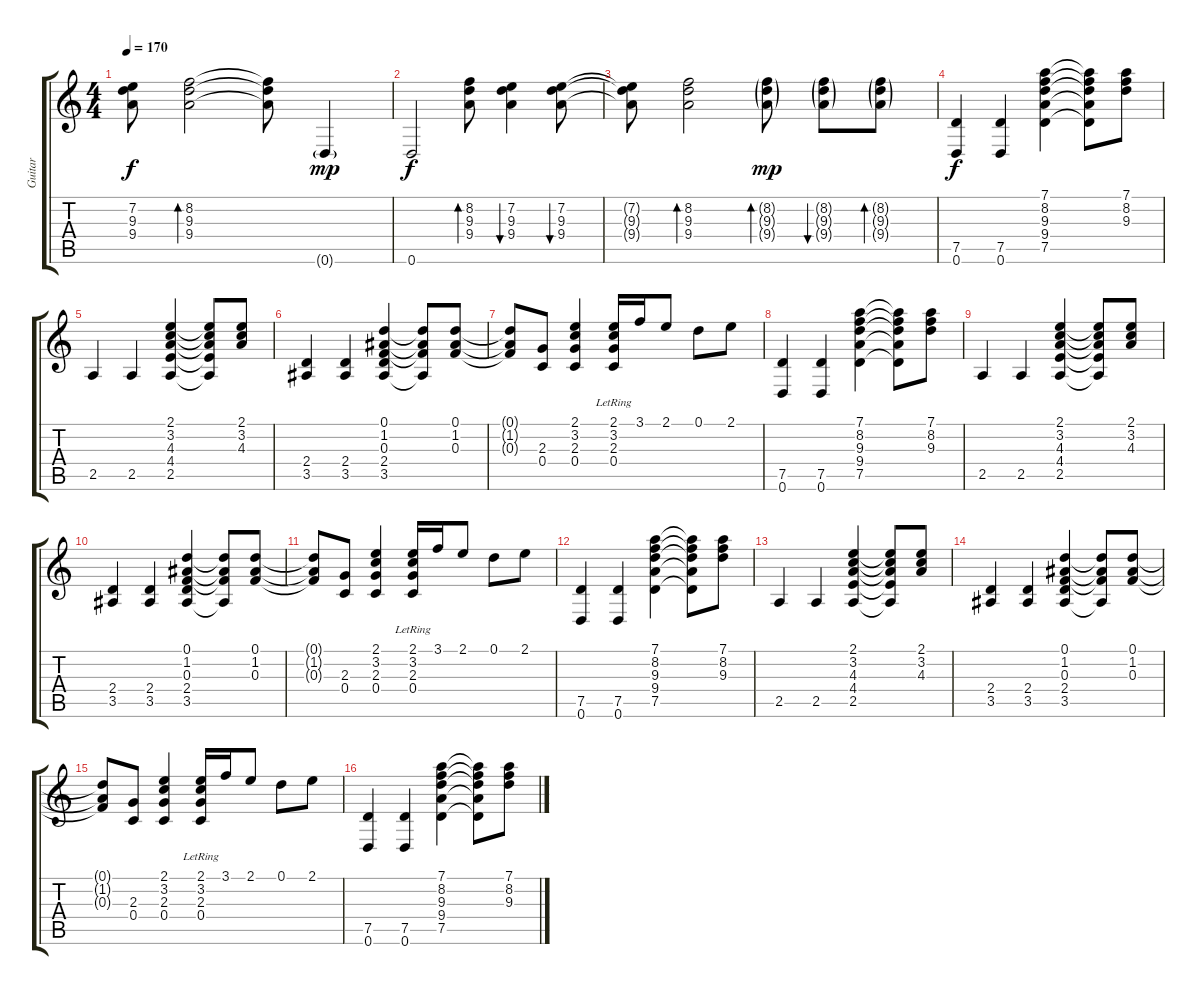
\track ("Guitar" "Guitar") {instrument electricguitarjazz}
\staff {score tabs}
\tuning (D4 A3 F3 C3 G2 D2) {hide}
\ts (4 4)
\tempo 170
\clef g2
\ks c
(7.2{t} 9.3{t} 9.4{t}).8{dy f} (8.2 9.3 9.4).2{bd 120} (8.2{t} 9.3{t} 9.4{t}).8 0.6{g}.4{dy mp} |
0.6.2{dy f} (8.2 9.3 9.4).8{bd 120} (7.2 9.3 9.4).4{bu 120} (7.2 9.3 9.4).8{bu 120} |
(7.2{t} 9.3{t} 9.4{t}).8 (8.2 9.3 9.4).2{bd 120} (8.2{g} 9.3{g} 9.4{g}).8{bd 120 dy mp} (8.2{g} 9.3{g} 9.4{g}).8{bu 120} (8.2{g} 9.3{g} 9.4{g}).8{bd 120} |
(7.5 0.6).4{dy f} (7.5 0.6).4 (7.1 8.2 9.3 9.4 7.5).4 (7.1{t} 8.2{t} 9.3{t} 9.4{t} 7.5{t}).8 (7.1 8.2 9.3).8 |
2.5.4 2.5.4 (2.1 3.2 4.3 4.4 2.5).4 (2.1{t} 3.2{t} 4.3{t} 4.4{t} 2.5{t}).8 (2.1 3.2 4.3).8 |
(2.4 3.5).4 (2.4 3.5).4 (0.1 1.2 0.3 2.4 3.5).4 (0.1{t} 1.2{t} 0.3{t} 3.5{t}).8 (0.1 1.2 0.3).8 |
(0.1{t} 1.2{t} 0.3{t}).8 (2.3 0.4).8 (2.1 3.2 2.3 0.4).4 (2.1 3.2{lr} 2.3{lr} 0.4{lr}).16 3.1.16 2.1.8 0.1.8 2.1.8 |
(7.5 0.6).4 (7.5 0.6).4 (7.1 8.2 9.3 9.4 7.5).4 (7.1{t} 8.2{t} 9.3{t} 9.4{t} 7.5{t}).8 (7.1 8.2 9.3).8 |
2.5.4 2.5.4 (2.1 3.2 4.3 4.4 2.5).4 (2.1{t} 3.2{t} 4.3{t} 4.4{t} 2.5{t}).8 (2.1 3.2 4.3).8 |
(2.4 3.5).4 (2.4 3.5).4 (0.1 1.2 0.3 2.4 3.5).4 (0.1{t} 1.2{t} 0.3{t} 3.5{t}).8 (0.1 1.2 0.3).8 |
(0.1{t} 1.2{t} 0.3{t}).8 (2.3 0.4).8 (2.1 3.2 2.3 0.4).4 (2.1 3.2{lr} 2.3{lr} 0.4{lr}).16 3.1.16 2.1.8 0.1.8 2.1.8 |
(7.5 0.6).4 (7.5 0.6).4 (7.1 8.2 9.3 9.4 7.5).4 (7.1{t} 8.2{t} 9.3{t} 9.4{t} 7.5{t}).8 (7.1 8.2 9.3).8 |
2.5.4 2.5.4 (2.1 3.2 4.3 4.4 2.5).4 (2.1{t} 3.2{t} 4.3{t} 4.4{t} 2.5{t}).8 (2.1 3.2 4.3).8 |
(2.4 3.5).4 (2.4 3.5).4 (0.1 1.2 0.3 2.4 3.5).4 (0.1{t} 1.2{t} 0.3{t} 3.5{t}).8 (0.1 1.2 0.3).8 |
(0.1{t} 1.2{t} 0.3{t}).8 (2.3 0.4).8 (2.1 3.2 2.3 0.4).4 (2.1 3.2{lr} 2.3{lr} 0.4{lr}).16 3.1.16 2.1.8 0.1.8 2.1.8 |
(7.5 0.6).4 (7.5 0.6).4 (7.1 8.2 9.3 9.4 7.5).4 (7.1{t} 8.2{t} 9.3{t} 9.4{t} 7.5{t}).8 (7.1 8.2 9.3).8
